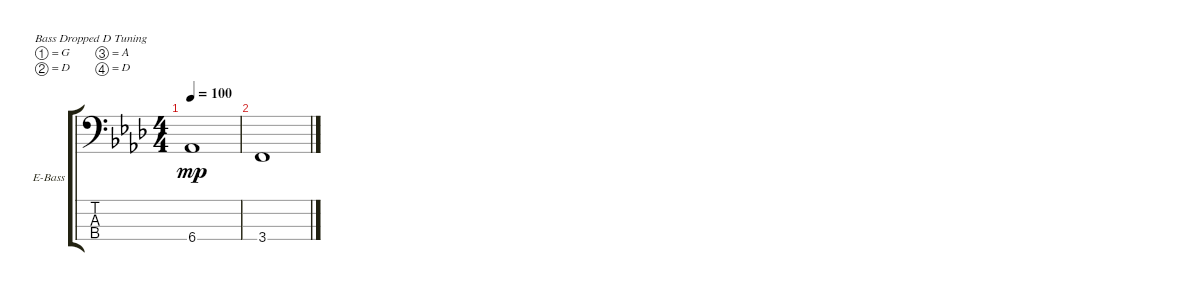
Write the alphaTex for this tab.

\defaultSystemsLayout 4
\bracketExtendMode groupsimilarinstruments
\firstSystemTrackNameOrientation horizontal
\otherSystemsTrackNameOrientation horizontal
\track ("Electric Bass" "E-Bass") {multiBarRest instrument electricbassfinger}
\staff {score tabs}
\tuning (G2 D2 A1 D1)
\ts (4 4)
\tempo 100
\clef f4
\ks fminor
6.4.1{dy mp} |
3.4.1
